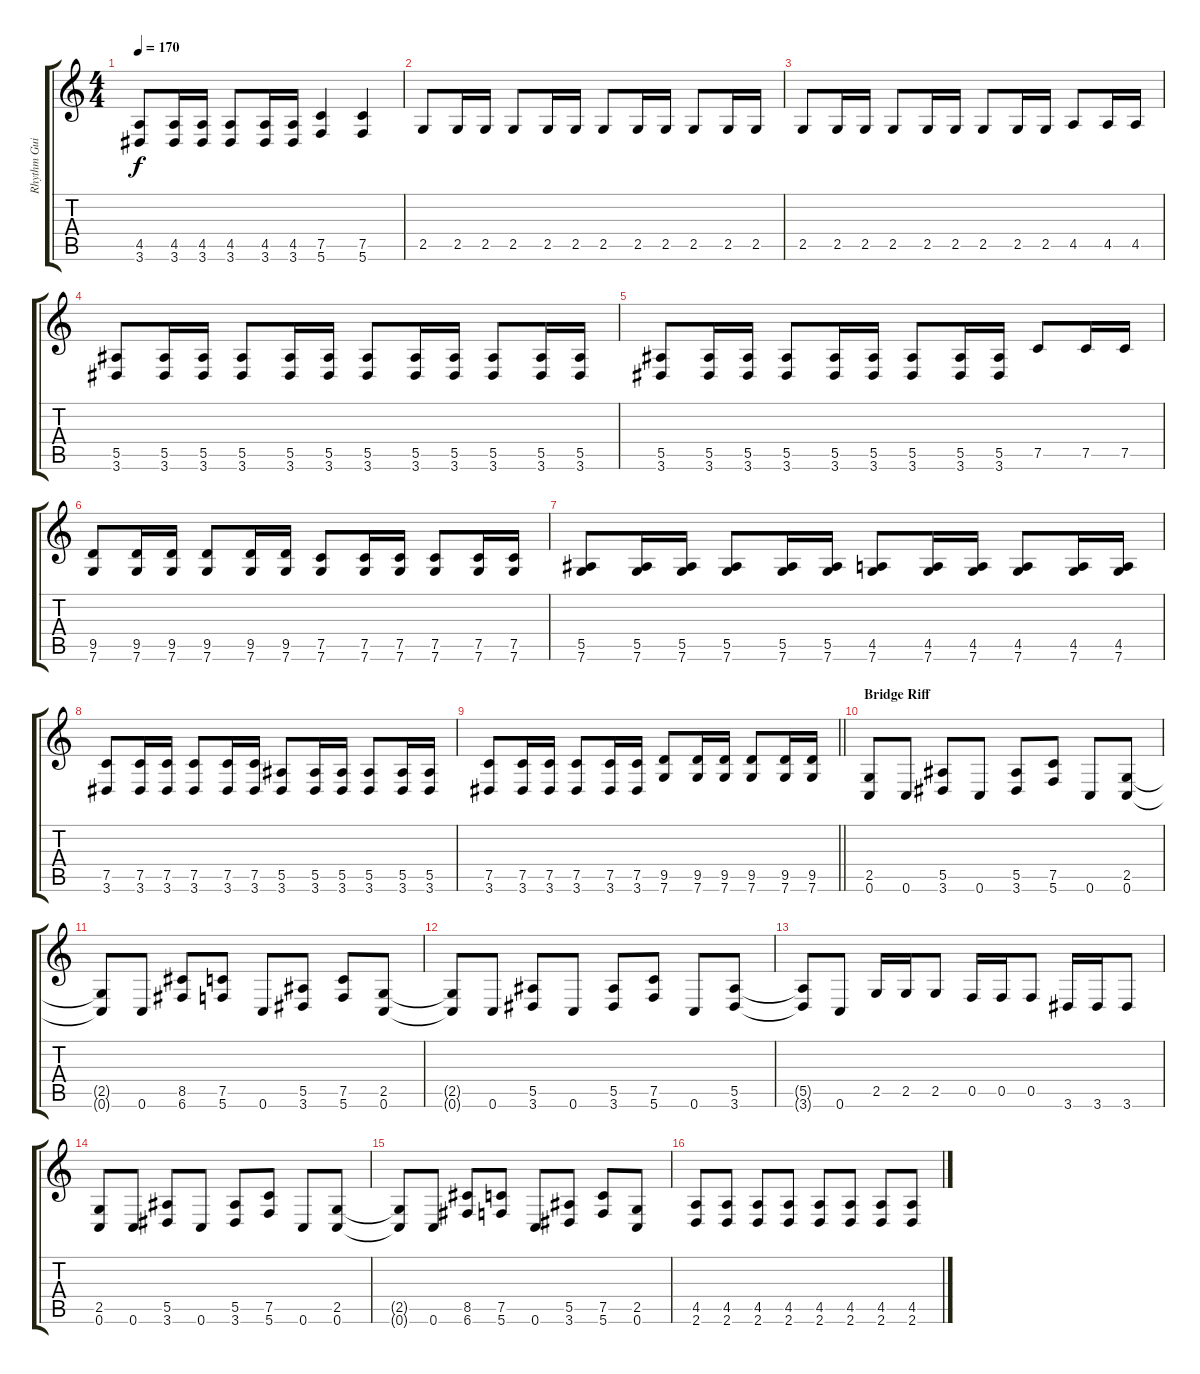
\track ("Rhythm Guitar" "Rhythm Gui") {instrument distortionguitar}
\staff {score tabs}
\tuning (C4 G3 Eb3 Bb2 F2 C2) {hide}
\ts (4 4)
\tempo 170
\clef g2
\ks c
(4.5 3.6).8{dy f} (4.5 3.6).16 (4.5 3.6).16 (4.5 3.6).8 (4.5 3.6).16 (4.5 3.6).16 (7.5 5.6).4 (7.5 5.6).4 |
2.5.8 2.5.16 2.5.16 2.5.8 2.5.16 2.5.16 2.5.8 2.5.16 2.5.16 2.5.8 2.5.16 2.5.16 |
2.5.8 2.5.16 2.5.16 2.5.8 2.5.16 2.5.16 2.5.8 2.5.16 2.5.16 4.5.8 4.5.16 4.5.16 |
(5.5 3.6).8 (5.5 3.6).16 (5.5 3.6).16 (5.5 3.6).8 (5.5 3.6).16 (5.5 3.6).16 (5.5 3.6).8 (5.5 3.6).16 (5.5 3.6).16 (5.5 3.6).8 (5.5 3.6).16 (5.5 3.6).16 |
(5.5 3.6).8 (5.5 3.6).16 (5.5 3.6).16 (5.5 3.6).8 (5.5 3.6).16 (5.5 3.6).16 (5.5 3.6).8 (5.5 3.6).16 (5.5 3.6).16 7.5.8 7.5.16 7.5.16 |
(9.5 7.6).8 (9.5 7.6).16 (9.5 7.6).16 (9.5 7.6).8 (9.5 7.6).16 (9.5 7.6).16 (7.5 7.6).8 (7.5 7.6).16 (7.5 7.6).16 (7.5 7.6).8 (7.5 7.6).16 (7.5 7.6).16 |
(5.5 7.6).8 (5.5 7.6).16 (5.5 7.6).16 (5.5 7.6).8 (5.5 7.6).16 (5.5 7.6).16 (4.5 7.6).8 (4.5 7.6).16 (4.5 7.6).16 (4.5 7.6).8 (4.5 7.6).16 (4.5 7.6).16 |
(7.5 3.6).8 (7.5 3.6).16 (7.5 3.6).16 (7.5 3.6).8 (7.5 3.6).16 (7.5 3.6).16 (5.5 3.6).8 (5.5 3.6).16 (5.5 3.6).16 (5.5 3.6).8 (5.5 3.6).16 (5.5 3.6).16 |
\barLineRight lightlight
(7.5 3.6).8 (7.5 3.6).16 (7.5 3.6).16 (7.5 3.6).8 (7.5 3.6).16 (7.5 3.6).16 (9.5 7.6).8 (9.5 7.6).16 (9.5 7.6).16 (9.5 7.6).8 (9.5 7.6).16 (9.5 7.6).16 |
\section ("" "Bridge Riff")
(2.5 0.6).8 0.6.8 (5.5 3.6).8 0.6.8 (5.5 3.6).8 (7.5 5.6).8 0.6.8 (2.5 0.6).8 |
(2.5{t} 0.6{t}).8 0.6.8 (8.5 6.6).8 (7.5 5.6).8 0.6.8 (5.5 3.6).8 (7.5 5.6).8 (2.5 0.6).8 |
(2.5{t} 0.6{t}).8 0.6.8 (5.5 3.6).8 0.6.8 (5.5 3.6).8 (7.5 5.6).8 0.6.8 (5.5 3.6).8 |
(5.5{t} 3.6{t}).8 0.6.8 2.5.16 2.5.16 2.5.8 0.5.16 0.5.16 0.5.8 3.6.16 3.6.16 3.6.8 |
(2.5 0.6).8 0.6.8 (5.5 3.6).8 0.6.8 (5.5 3.6).8 (7.5 5.6).8 0.6.8 (2.5 0.6).8 |
(2.5{t} 0.6{t}).8 0.6.8 (8.5 6.6).8 (7.5 5.6).8 0.6.8 (5.5 3.6).8 (7.5 5.6).8 (2.5 0.6).8 |
(4.5 2.6).8 (4.5 2.6).8 (4.5 2.6).8 (4.5 2.6).8 (4.5 2.6).8 (4.5 2.6).8 (4.5 2.6).8 (4.5 2.6).8
